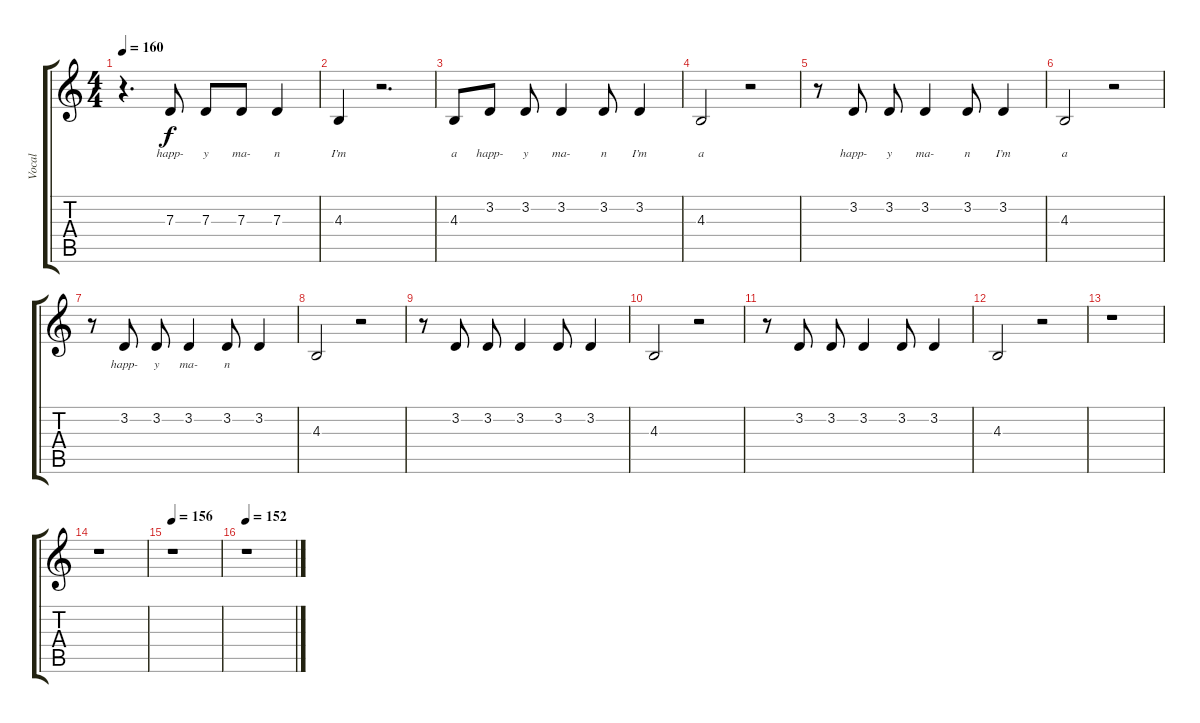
\track ("Vocal" "Vocal") {instrument tenorsax}
\staff {score tabs}
\tuning (E4 B3 G3 D3 A2 E2) {hide}
\ts (4 4)
\tempo 160
\clef g2
\ks c
r.4{d dy f} 7.3.8{lyrics (0 "happ-") lyrics (1 "") lyrics (2 "") lyrics (3 "") lyrics (4 "")} 7.3.8{lyrics (0 "y") lyrics (1 "") lyrics (2 "") lyrics (3 "") lyrics (4 "")} 7.3.8{lyrics (0 "ma-") lyrics (1 "") lyrics (2 "") lyrics (3 "") lyrics (4 "")} 7.3.4{lyrics (0 "n") lyrics (1 "") lyrics (2 "") lyrics (3 "") lyrics (4 "")} |
4.3.4{lyrics (0 "I’m") lyrics (1 "") lyrics (2 "") lyrics (3 "") lyrics (4 "")} r.2{d} |
4.3.8{lyrics (0 "a") lyrics (1 "") lyrics (2 "") lyrics (3 "") lyrics (4 "")} 3.2.8{lyrics (0 "happ-") lyrics (1 "") lyrics (2 "") lyrics (3 "") lyrics (4 "")} 3.2.8{lyrics (0 "y") lyrics (1 "") lyrics (2 "") lyrics (3 "") lyrics (4 "")} 3.2.4{lyrics (0 "ma-") lyrics (1 "") lyrics (2 "") lyrics (3 "") lyrics (4 "")} 3.2.8{lyrics (0 "n") lyrics (1 "") lyrics (2 "") lyrics (3 "") lyrics (4 "")} 3.2.4{lyrics (0 "I’m") lyrics (1 "") lyrics (2 "") lyrics (3 "") lyrics (4 "")} |
4.3.2{lyrics (0 "a") lyrics (1 "") lyrics (2 "") lyrics (3 "") lyrics (4 "")} r.2 |
r.8 3.2.8{lyrics (0 "happ-") lyrics (1 "") lyrics (2 "") lyrics (3 "") lyrics (4 "")} 3.2.8{lyrics (0 "y") lyrics (1 "") lyrics (2 "") lyrics (3 "") lyrics (4 "")} 3.2.4{lyrics (0 "ma-") lyrics (1 "") lyrics (2 "") lyrics (3 "") lyrics (4 "")} 3.2.8{lyrics (0 "n") lyrics (1 "") lyrics (2 "") lyrics (3 "") lyrics (4 "")} 3.2.4{lyrics (0 "I’m") lyrics (1 "") lyrics (2 "") lyrics (3 "") lyrics (4 "")} |
4.3.2{lyrics (0 "a") lyrics (1 "") lyrics (2 "") lyrics (3 "") lyrics (4 "")} r.2 |
r.8 3.2.8{lyrics (0 "happ-") lyrics (1 "") lyrics (2 "") lyrics (3 "") lyrics (4 "")} 3.2.8{lyrics (0 "y") lyrics (1 "") lyrics (2 "") lyrics (3 "") lyrics (4 "")} 3.2.4{lyrics (0 "ma-") lyrics (1 "") lyrics (2 "") lyrics (3 "") lyrics (4 "")} 3.2.8{lyrics (0 "n") lyrics (1 "") lyrics (2 "") lyrics (3 "") lyrics (4 "")} 3.2.4 |
4.3.2 r.2 |
r.8 3.2.8 3.2.8 3.2.4 3.2.8 3.2.4 |
4.3.2 r.2 |
r.8 3.2.8 3.2.8 3.2.4 3.2.8 3.2.4 |
4.3.2 r.2 |
r.1 |
r.1 |
\tempo 156
r.1 |
\tempo 152
r.1
